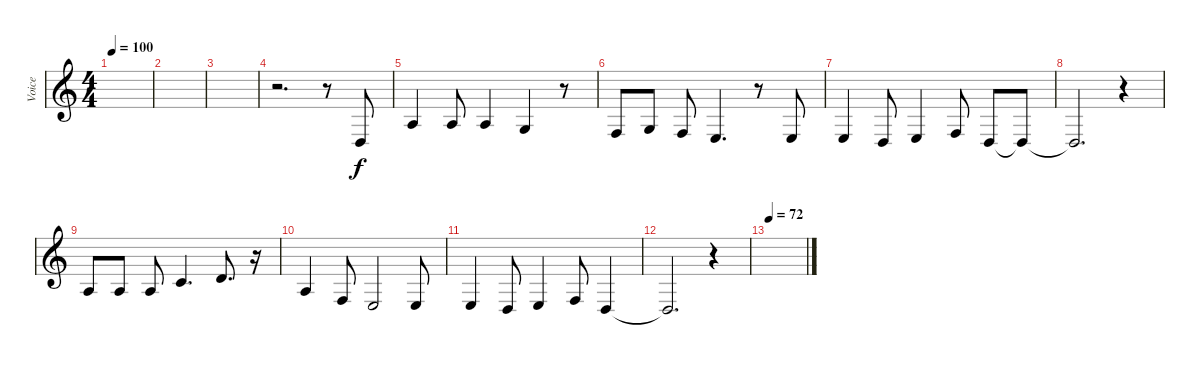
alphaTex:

\track ("Voice" "Voice") {instrument baritonesax}
\staff {score}
\tuning (E4 B3 G3 D3 A2 E2) {hide}
\ts (4 4)
\tempo 100
\clef g2
\ks c
|
|
|
r.2{d} r.8 0.4.8{dy f} |
2.3.4 2.3.8 2.3.4 0.3.4 r.8 |
3.4.8 0.3.8 3.4.8 2.4.4{d} r.8 2.4.8 |
2.4.4 0.4.8 2.4.4 3.4.8 0.4.8 0.4{t}.8 |
0.4{t}.2{d} r.4 |
2.3.8 2.3.8 2.3.8 1.2.4{d} 3.2.8{d} r.16 |
2.3.4 3.4.8 2.4.2 2.4.8 |
2.4.4 0.4.8 2.4.4 3.4.8 0.4.4 |
0.4{t}.2{d} r.4 |
\tempo 72
